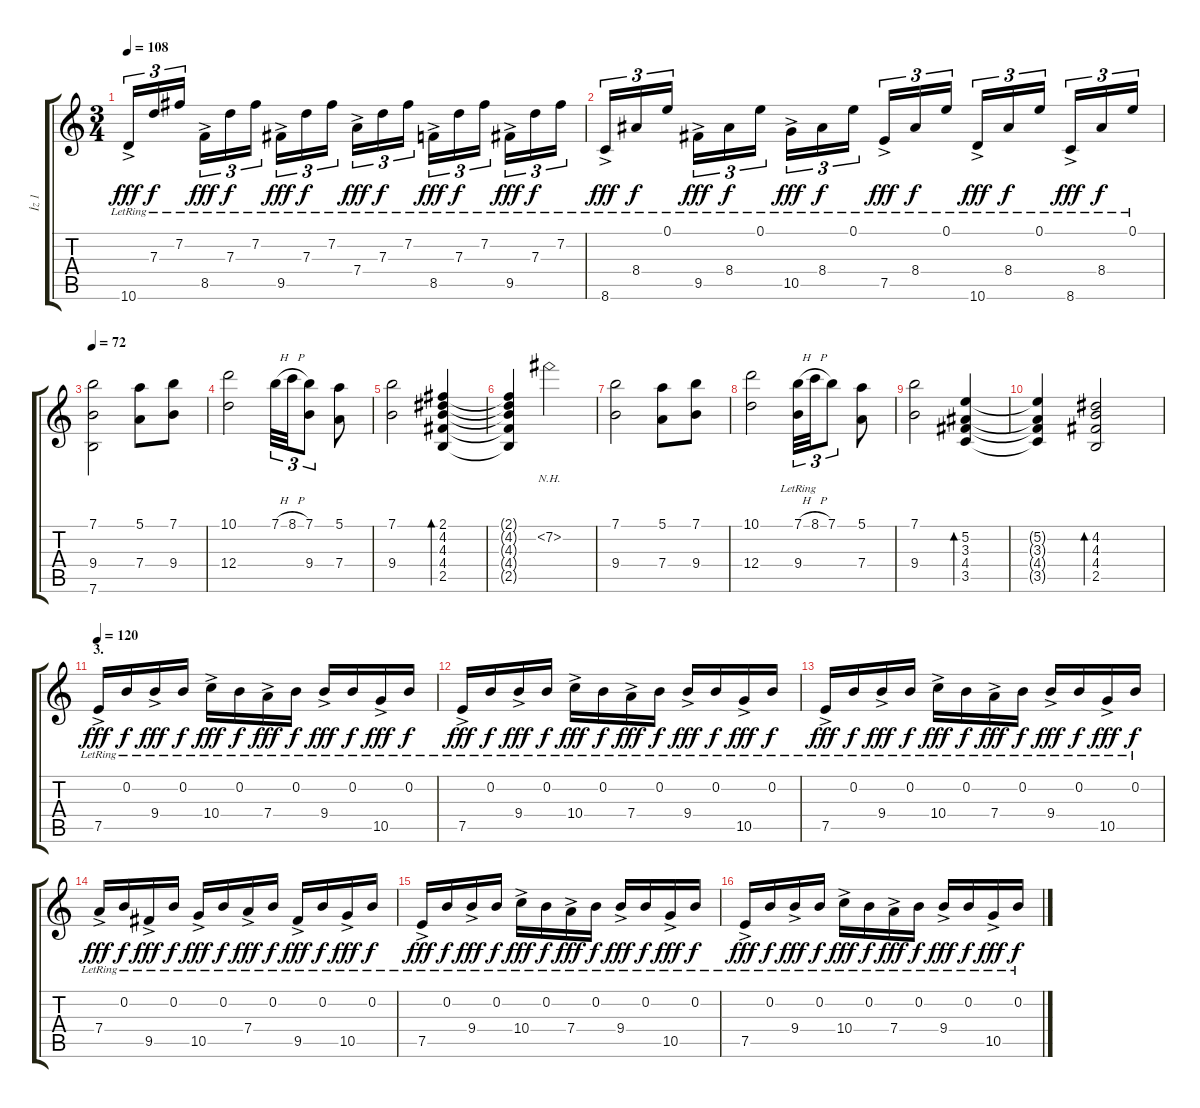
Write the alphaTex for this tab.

\track ("İz 1" "İz 1") {instrument acousticguitarnylon}
\staff {score tabs}
\tuning (E4 B3 G3 D3 A2 E2) {hide}
\ts (3 4)
\tempo 108
\clef g2
\ks c
10.6{ac lr}.16{tu (3 2) dy fff} 7.3{lr}.16{tu (3 2) dy f} 7.2{lr}.16{tu (3 2)} 8.5{ac lr}.16{tu (3 2) dy fff} 7.3{lr}.16{tu (3 2) dy f} 7.2{lr}.16{tu (3 2)} 9.5{ac lr}.16{tu (3 2) dy fff} 7.3{lr}.16{tu (3 2) dy f} 7.2{lr}.16{tu (3 2)} 7.4{ac lr}.16{tu (3 2) dy fff} 7.3{lr}.16{tu (3 2) dy f} 7.2{lr}.16{tu (3 2)} 8.5{ac lr}.16{tu (3 2) dy fff} 7.3{lr}.16{tu (3 2) dy f} 7.2{lr}.16{tu (3 2)} 9.5{ac lr}.16{tu (3 2) dy fff} 7.3{lr}.16{tu (3 2) dy f} 7.2{lr}.16{tu (3 2)} |
8.6{ac lr}.16{tu (3 2) dy fff} 8.4{lr}.16{tu (3 2) dy f} 0.1{lr}.16{tu (3 2)} 9.5{ac lr}.16{tu (3 2) dy fff} 8.4{lr}.16{tu (3 2) dy f} 0.1{lr}.16{tu (3 2)} 10.5{ac lr}.16{tu (3 2) dy fff} 8.4{lr}.16{tu (3 2) dy f} 0.1{lr}.16{tu (3 2)} 7.5{ac lr}.16{tu (3 2) dy fff} 8.4{lr}.16{tu (3 2) dy f} 0.1{lr}.16{tu (3 2)} 10.6{ac lr}.16{tu (3 2) dy fff} 8.4{lr}.16{tu (3 2) dy f} 0.1{lr}.16{tu (3 2)} 8.6{ac lr}.16{tu (3 2) dy fff} 8.4{lr}.16{tu (3 2) dy f} 0.1{lr}.16{tu (3 2)} |
\tempo 72
(7.1 9.4 7.6).2{volume 16} (5.1 7.4).8 (7.1 9.4).8 |
(10.1 12.4).2 7.1{h}.32{tu (3 2)} 8.1{h}.32{tu (3 2)} (7.1 9.4).8{tu (3 2)} (5.1 7.4).8 |
(7.1 9.4).2 (2.1 4.2 4.3 4.4 2.5).4{bd 240 volume 10} |
(2.1{t} 4.2{t} 4.3{t} 4.4{t} 2.5{t}).4 7.2{nh}.2 |
(7.1 9.4).2{volume 16} (5.1 7.4).8 (7.1 9.4).8 |
(10.1 12.4).2 (7.1{h} 9.4{lr}).32{tu (3 2)} 8.1{h}.32{tu (3 2)} 7.1.8{tu (3 2)} (5.1 7.4).8 |
(7.1 9.4).2 (5.2 3.3 4.4 3.5).4{bd 240 volume 10} |
(5.2{t} 3.3{t} 4.4{t} 3.5{t}).4 (4.2 4.3 4.4 2.5).2{bd 240} |
\section ("" "3.")
\tempo 120
7.5{ac lr}.16{dy fff volume 16 balance 0} 0.2{lr}.16{dy f balance 1} 9.4{ac lr}.16{dy fff} 0.2{lr}.16{dy f} 10.4{ac lr}.16{dy fff} 0.2{lr}.16{dy f} 7.4{ac lr}.16{dy fff} 0.2{lr}.16{dy f} 9.4{ac lr}.16{dy fff} 0.2{lr}.16{dy f} 10.5{ac lr}.16{dy fff} 0.2{lr}.16{dy f} |
7.5{ac lr}.16{dy fff} 0.2{lr}.16{dy f} 9.4{ac lr}.16{dy fff} 0.2{lr}.16{dy f} 10.4{ac lr}.16{dy fff} 0.2{lr}.16{dy f} 7.4{ac lr}.16{dy fff} 0.2{lr}.16{dy f} 9.4{ac lr}.16{dy fff} 0.2{lr}.16{dy f} 10.5{ac lr}.16{dy fff} 0.2{lr}.16{dy f} |
7.5{ac lr}.16{dy fff} 0.2{lr}.16{dy f} 9.4{ac lr}.16{dy fff} 0.2{lr}.16{dy f} 10.4{ac lr}.16{dy fff} 0.2{lr}.16{dy f} 7.4{ac lr}.16{dy fff} 0.2{lr}.16{dy f} 9.4{ac lr}.16{dy fff} 0.2{lr}.16{dy f} 10.5{ac lr}.16{dy fff} 0.2{lr}.16{dy f} |
7.4{ac lr}.16{dy fff} 0.2{lr}.16{dy f} 9.5{ac lr}.16{dy fff} 0.2{lr}.16{dy f} 10.5{ac lr}.16{dy fff} 0.2{lr}.16{dy f} 7.4{ac lr}.16{dy fff} 0.2{lr}.16{dy f} 9.5{ac lr}.16{dy fff} 0.2{lr}.16{dy f} 10.5{ac lr}.16{dy fff} 0.2{lr}.16{dy f} |
7.5{ac lr}.16{dy fff} 0.2{lr}.16{dy f} 9.4{ac lr}.16{dy fff} 0.2{lr}.16{dy f} 10.4{ac lr}.16{dy fff} 0.2{lr}.16{dy f} 7.4{ac lr}.16{dy fff} 0.2{lr}.16{dy f} 9.4{ac lr}.16{dy fff} 0.2{lr}.16{dy f} 10.5{ac lr}.16{dy fff} 0.2{lr}.16{dy f} |
7.5{ac lr}.16{dy fff} 0.2{lr}.16{dy f} 9.4{ac lr}.16{dy fff} 0.2{lr}.16{dy f} 10.4{ac lr}.16{dy fff} 0.2{lr}.16{dy f} 7.4{ac lr}.16{dy fff} 0.2{lr}.16{dy f} 9.4{ac lr}.16{dy fff} 0.2{lr}.16{dy f} 10.5{ac lr}.16{dy fff} 0.2{lr}.16{dy f}
